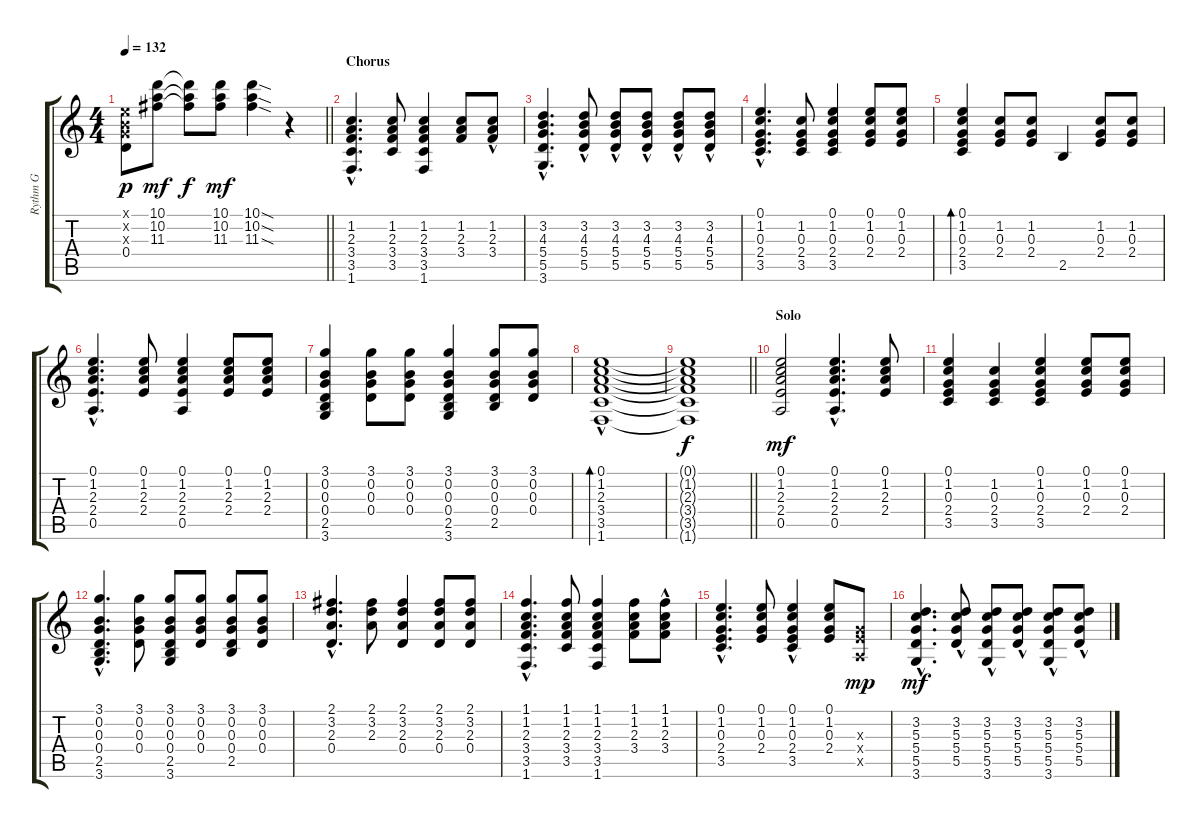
\track ("Rythm G" "Rythm G") {instrument electricguitarclean}
\staff {score tabs}
\tuning (E4 B3 G3 D3 A2 E2) {hide}
\ts (4 4)
\tempo 132
\clef g2
\barLineRight lightlight
\ks c
(0.1{x} 0.2{x} 0.3{x} 0.4).8{dy p} (10.1 10.2 11.3).8{dy mf} (10.1{t} 10.2{t} 11.3{t}).8{dy f} (10.1 10.2 11.3).8{dy mf} (10.1{sod} 10.2{sod} 11.3{sod}).4 r.4 |
\section ("" "Chorus")
(1.2{hac} 2.3{hac} 3.4{hac} 3.5{hac} 1.6).4{d} (1.2 2.3 3.4 3.5).8 (1.2 2.3 3.4 3.5 1.6).4 (1.2 2.3 3.4).8 (1.2{hac} 2.3{hac} 3.4{hac}).8 |
(3.2{hac} 4.3{hac} 5.4{hac} 5.5{hac} 3.6).4{d} (3.2 4.3 5.4 5.5{hac}).8 (3.2 4.3 5.4 5.5{hac}).8 (3.2 4.3 5.4 5.5{hac}).8 (3.2 4.3 5.4 5.5{hac}).8 (3.2 4.3 5.4 5.5{hac}).8 |
(0.1 1.2{hac} 0.3{hac} 2.4{hac} 3.5{hac}).4{d} (1.2 0.3 2.4 3.5).8 (0.1 1.2 0.3 2.4 3.5).4 (0.1 1.2 0.3 2.4).8 (0.1 1.2 0.3 2.4).8 |
(0.1 1.2 0.3 2.4 3.5).4{bd 240} (1.2 0.3 2.4).8 (1.2 0.3 2.4).8 2.5.4 (1.2 0.3 2.4).8 (1.2 0.3 2.4).8 |
(0.1{hac} 1.2{hac} 2.3{hac} 2.4{hac} 0.5).4{d} (0.1 1.2 2.3 2.4).8 (0.1 1.2 2.3 2.4 0.5).4 (0.1 1.2 2.3 2.4).8 (0.1 1.2 2.3 2.4).8 |
(3.1 0.2 0.3 0.4 2.5 3.6).4 (3.1 0.2 0.3 0.4).8 (3.1 0.2 0.3 0.4).8 (3.1 0.2 0.3 0.4 2.5 3.6).4 (3.1 0.2 0.3 0.4 2.5).8 (3.1 0.2 0.3 0.4).8 |
(0.1 1.2 2.3 3.4 3.5{hac} 1.6).1{bd 120} |
\barLineRight lightlight
(0.1{t} 1.2{t} 2.3{t} 3.4{t} 3.5{t} 1.6{t}).1{dy f} |
\section ("" "Solo")
(0.1 1.2 2.3 2.4 0.5).2{dy mf} (0.1{hac} 1.2{hac} 2.3{hac} 2.4{hac} 0.5).4{d} (0.1 1.2 2.3 2.4).8 |
(0.1 1.2 0.3 2.4 3.5).4 (1.2 0.3 2.4 3.5).4 (0.1 1.2 0.3 2.4 3.5).4 (0.1 1.2 0.3 2.4).8 (0.1 1.2 0.3 2.4).8 |
(3.1{hac} 0.2{hac} 0.3{hac} 0.4{hac} 2.5 3.6).4{d} (3.1 0.2 0.3 0.4).8 (3.1 0.2 0.3 0.4 2.5 3.6).8 (3.1 0.2 0.3 0.4).8 (3.1 0.2 0.3 0.4 2.5).8 (3.1 0.2 0.3 0.4).8 |
(2.1{hac} 3.2{hac} 2.3{hac} 0.4).4{d} (2.1 3.2 2.3).8 (2.1 3.2 2.3 0.4).4 (2.1 3.2 2.3 0.4).8 (2.1 3.2 2.3 0.4).8 |
(1.1{hac} 1.2{hac} 2.3{hac} 3.4{hac} 3.5{hac} 1.6).4{d} (1.1 1.2 2.3 3.4 3.5).8 (1.1 1.2 2.3 3.4 3.5 1.6).4 (1.1 1.2 2.3 3.4).8 (1.1 1.2{hac} 2.3{hac} 3.4{hac}).8 |
(0.1{hac} 1.2{hac} 0.3{hac} 2.4{hac} 3.5{hac}).4{d} (0.1 1.2 0.3 2.4).8 (0.1 1.2 0.3 2.4 3.5{hac}).4 (0.1 1.2 0.3 2.4).8 (0.3{x} 2.4{x} 0.5{x}).8{dy mp} |
(3.2{hac} 5.3{hac} 5.4{hac} 5.5{hac} 3.6).4{d dy mf} (3.2 5.3 5.4 5.5{hac}).8 (3.2 5.3 5.4 5.5{hac} 3.6).8 (3.2 5.3 5.4 5.5{hac}).8 (3.2 5.3 5.4 5.5{hac} 3.6).8 (3.2 5.3 5.4 5.5{hac}).8
